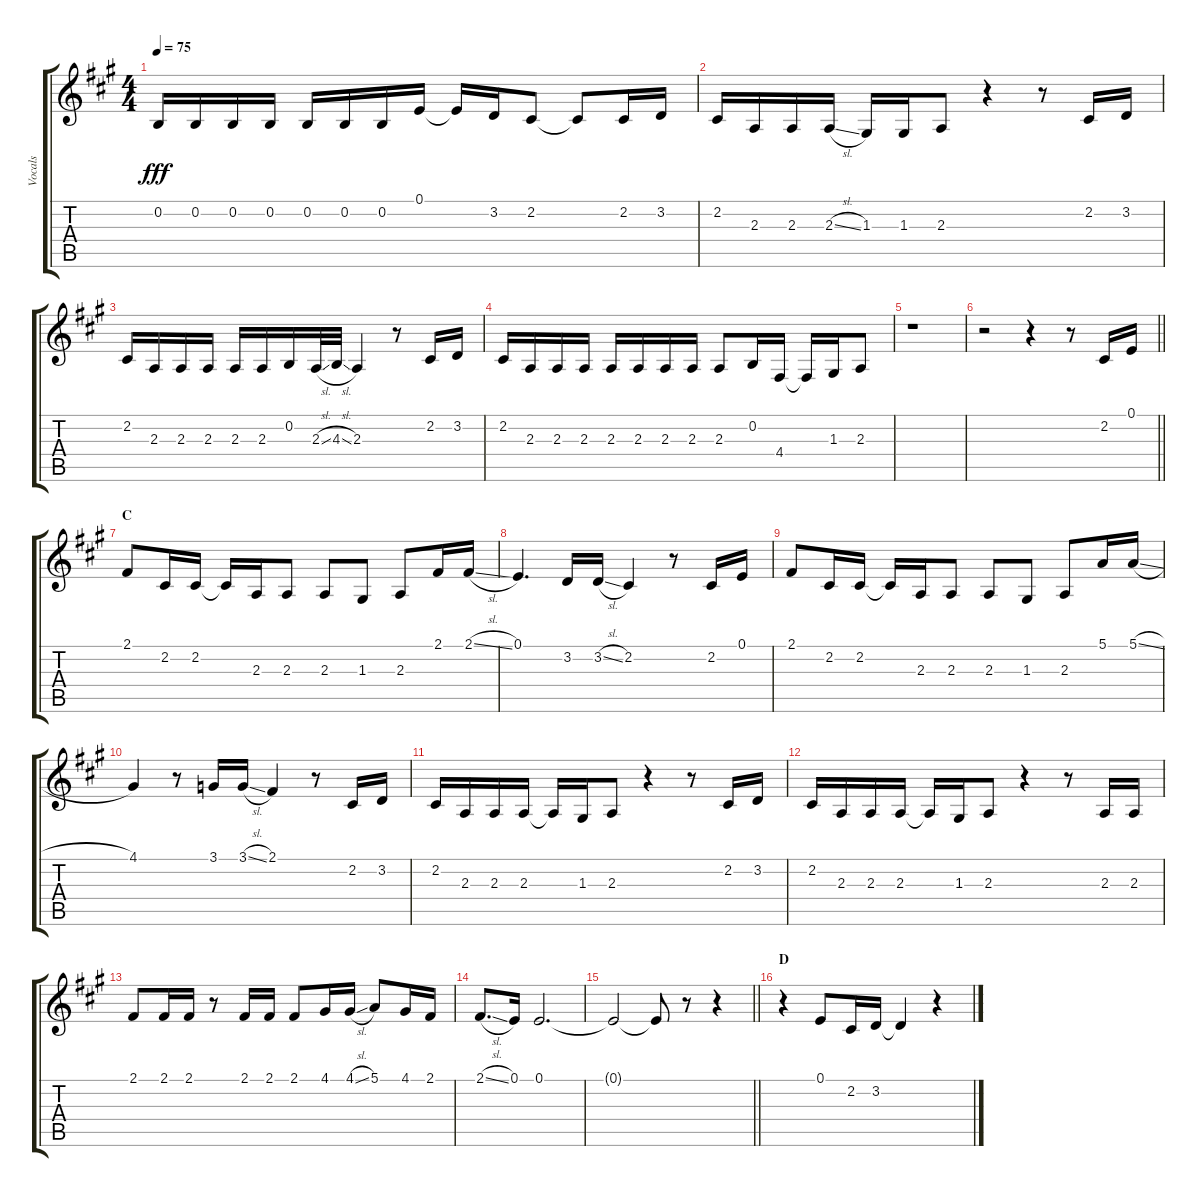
\track ("Vocals" "Vocals") {instrument voiceoohs}
\staff {score tabs}
\tuning (E4 B3 G3 D3 A2 E2) {hide}
\ts (4 4)
\tempo 75
\clef g2
\ks a
0.2.16{dy fff} 0.2.16 0.2.16 0.2.16 0.2.16 0.2.16 0.2.16 0.1.16 0.1{t}.16 3.2.16 2.2.8 2.2{t}.8 2.2.16 3.2.16 |
2.2.16 2.3.16 2.3.16 2.3{sl}.16 1.3.16 1.3.16 2.3.8 r.4 r.8 2.2.16 3.2.16 |
2.2.16 2.3.16 2.3.16 2.3.16 2.3.16 2.3.16 0.2.16 2.3{sl}.32 4.3{sl}.32 2.3.4 r.8 2.2.16 3.2.16 |
2.2.16 2.3.16 2.3.16 2.3.16 2.3.16 2.3.16 2.3.16 2.3.16 2.3.8 0.2.16 4.4.16 4.4{t}.16 1.3.16 2.3.8 |
r.1 |
\barLineRight lightlight
r.2 r.4 r.8 2.2.16 0.1.16 |
\section ("" "C")
2.1.8 2.2.16 2.2.16 2.2{t}.16 2.3.16 2.3.8 2.3.8 1.3.8 2.3.8 2.1.16 2.1{sl}.16 |
0.1.4{d} 3.2.16 3.2{sl}.16 2.2.4 r.8 2.2.16 0.1.16 |
2.1.8 2.2.16 2.2.16 2.2{t}.16 2.3.16 2.3.8 2.3.8 1.3.8 2.3.8 5.1.16 5.1{sl}.16 |
4.1.4 r.8 3.1.16 3.1{sl}.16 2.1.4 r.8 2.2.16 3.2.16 |
2.2.16 2.3.16 2.3.16 2.3.16 2.3{t}.16 1.3.16 2.3.8 r.4 r.8 2.2.16 3.2.16 |
2.2.16 2.3.16 2.3.16 2.3.16 2.3{t}.16 1.3.16 2.3.8 r.4 r.8 2.3.16 2.3.16 |
2.1.8 2.1.16 2.1.16 r.8 2.1.16 2.1.16 2.1.8 4.1.16 4.1{sl}.16 5.1.8 4.1.16 2.1.16 |
2.1{sl}.8{d} 0.1.16 0.1.2{d} |
\barLineRight lightlight
0.1{t}.2 0.1{t}.8 r.8 r.4 |
\section ("" "D")
r.4 0.1.8 2.2.16 3.2.16 3.2{t}.4 r.4
